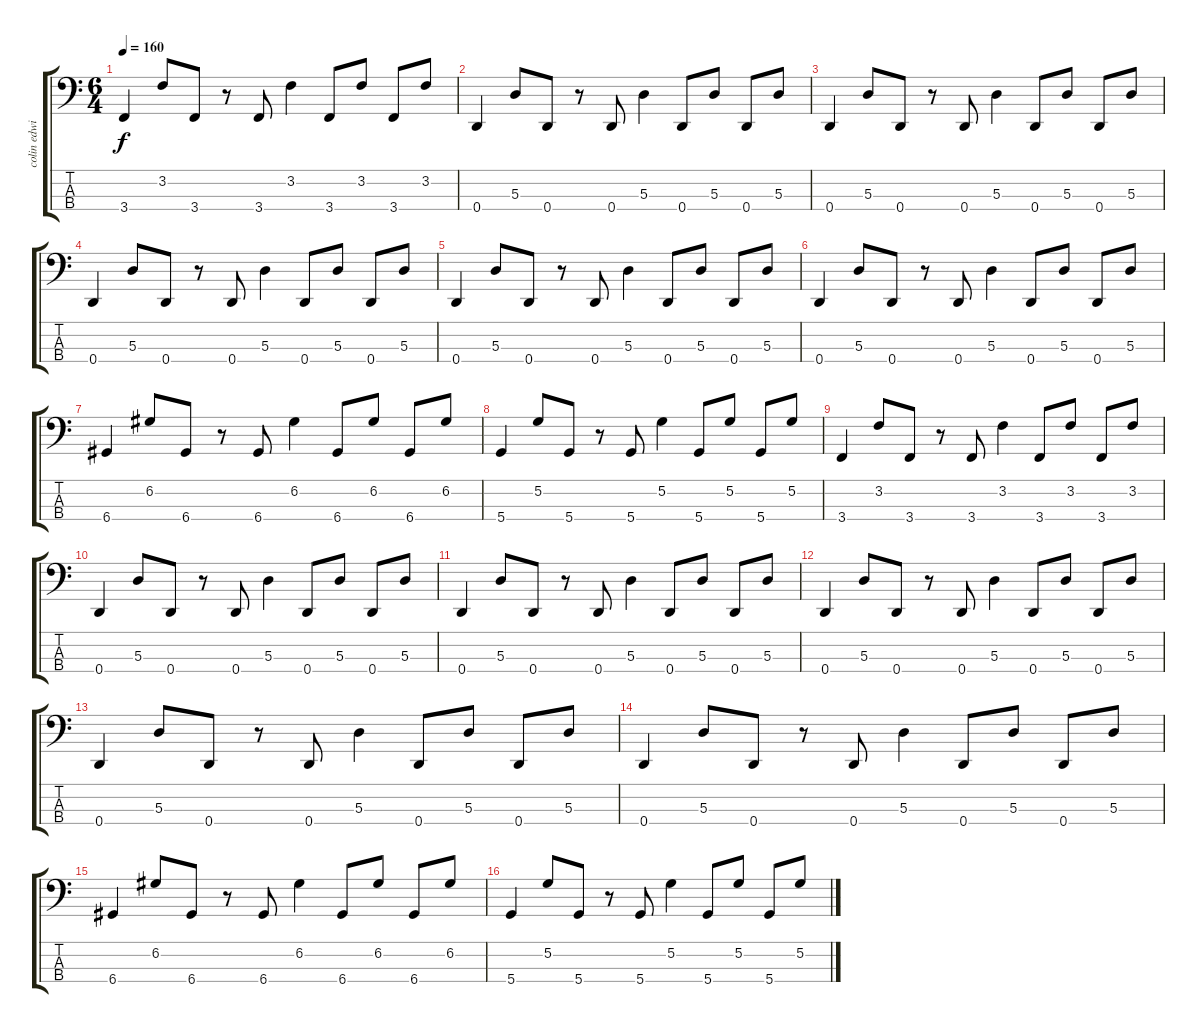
\track ("colin edwin ( bass )" "colin edwi") {instrument electricbassfinger}
\staff {score tabs}
\tuning (G2 D2 A1 D1) {hide}
\ts (6 4)
\tempo 160
\clef f4
\ks c
3.4.4{dy f} 3.2.8 3.4.8 r.8 3.4.8 3.2.4 3.4.8 3.2.8 3.4.8 3.2.8 |
0.4.4 5.3.8 0.4.8 r.8 0.4.8 5.3.4 0.4.8 5.3.8 0.4.8 5.3.8 |
0.4.4 5.3.8 0.4.8 r.8 0.4.8 5.3.4 0.4.8 5.3.8 0.4.8 5.3.8 |
0.4.4 5.3.8 0.4.8 r.8 0.4.8 5.3.4 0.4.8 5.3.8 0.4.8 5.3.8 |
0.4.4 5.3.8 0.4.8 r.8 0.4.8 5.3.4 0.4.8 5.3.8 0.4.8 5.3.8 |
0.4.4 5.3.8 0.4.8 r.8 0.4.8 5.3.4 0.4.8 5.3.8 0.4.8 5.3.8 |
6.4.4 6.2.8 6.4.8 r.8 6.4.8 6.2.4 6.4.8 6.2.8 6.4.8 6.2.8 |
5.4.4 5.2.8 5.4.8 r.8 5.4.8 5.2.4 5.4.8 5.2.8 5.4.8 5.2.8 |
3.4.4 3.2.8 3.4.8 r.8 3.4.8 3.2.4 3.4.8 3.2.8 3.4.8 3.2.8 |
0.4.4 5.3.8 0.4.8 r.8 0.4.8 5.3.4 0.4.8 5.3.8 0.4.8 5.3.8 |
0.4.4 5.3.8 0.4.8 r.8 0.4.8 5.3.4 0.4.8 5.3.8 0.4.8 5.3.8 |
0.4.4 5.3.8 0.4.8 r.8 0.4.8 5.3.4 0.4.8 5.3.8 0.4.8 5.3.8 |
0.4.4 5.3.8 0.4.8 r.8 0.4.8 5.3.4 0.4.8 5.3.8 0.4.8 5.3.8 |
0.4.4 5.3.8 0.4.8 r.8 0.4.8 5.3.4 0.4.8 5.3.8 0.4.8 5.3.8 |
6.4.4 6.2.8 6.4.8 r.8 6.4.8 6.2.4 6.4.8 6.2.8 6.4.8 6.2.8 |
5.4.4 5.2.8 5.4.8 r.8 5.4.8 5.2.4 5.4.8 5.2.8 5.4.8 5.2.8
